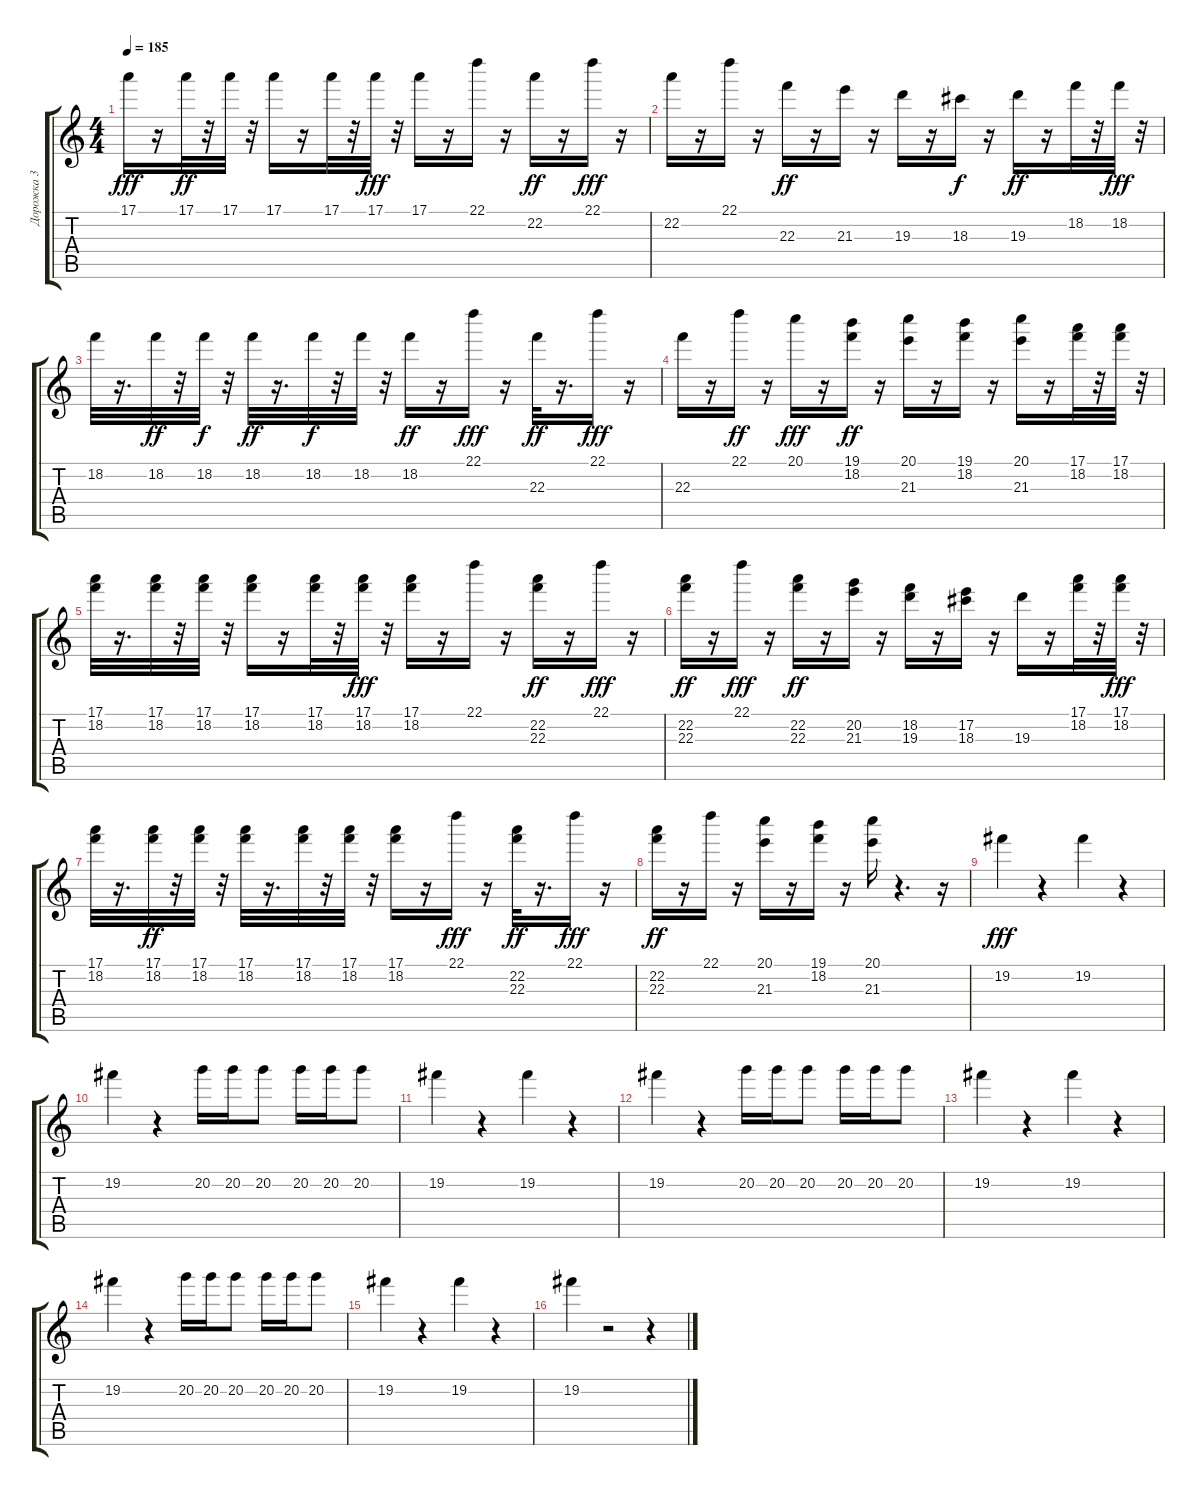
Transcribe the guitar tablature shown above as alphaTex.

\track ("Дорожка 3" "Дорожка 3") {instrument distortionguitar}
\staff {score tabs}
\tuning (E4 B3 G3 D3 A2 E2) {hide}
\ts (4 4)
\tempo 185
\clef g2
\ks c
17.1.16{dy fff} r.16 17.1.32{dy ff} r.32 17.1.32 r.32 17.1.16 r.16 17.1.32 r.32 17.1.32{dy fff} r.32 17.1.16 r.16 22.1.16 r.16 22.2.16{dy ff} r.16 22.1.16{dy fff} r.16 |
22.2.16 r.16 22.1.16 r.16 22.3.16{dy ff} r.16 21.3.16 r.16 19.3.16 r.16 18.3.16{dy f} r.16 19.3.16{dy ff} r.16 18.2.32 r.32 18.2.32{dy fff} r.32 |
18.2.32 r.16{d} 18.2.32{dy ff} r.32 18.2.32{dy f} r.32 18.2.32{dy ff} r.16{d} 18.2.32{dy f} r.32 18.2.32 r.32 18.2.16{dy ff} r.16 22.1.16{dy fff} r.16 22.3.32{dy ff} r.16{d} 22.1.16{dy fff} r.16 |
22.3.16 r.16 22.1.16{dy ff} r.16 20.1.16{dy fff} r.16 (19.1 18.2).16{dy ff} r.16 (20.1 21.3).16 r.16 (19.1 18.2).16 r.16 (20.1 21.3).16 r.16 (17.1 18.2).32 r.32 (17.1 18.2).32 r.32 |
(17.1 18.2).32 r.16{d} (17.1 18.2).32 r.32 (17.1 18.2).32 r.32 (17.1 18.2).16 r.16 (17.1 18.2).32 r.32 (17.1 18.2).32{dy fff} r.32 (17.1 18.2).16 r.16 22.1.16 r.16 (22.2 22.3).16{dy ff} r.16 22.1.16{dy fff} r.16 |
(22.2 22.3).16{dy ff} r.16 22.1.16{dy fff} r.16 (22.2 22.3).16{dy ff} r.16 (20.2 21.3).16 r.16 (18.2 19.3).16 r.16 (17.2 18.3).16 r.16 19.3.16 r.16 (17.1 18.2).32 r.32 (17.1 18.2).32{dy fff} r.32 |
(17.1 18.2).32 r.16{d} (17.1 18.2).32{dy ff} r.32 (17.1 18.2).32 r.32 (17.1 18.2).32 r.16{d} (17.1 18.2).32 r.32 (17.1 18.2).32 r.32 (17.1 18.2).16 r.16 22.1.16{dy fff} r.16 (22.2 22.3).32{dy ff} r.16{d} 22.1.16{dy fff} r.16 |
(22.2 22.3).16{dy ff} r.16 22.1.16 r.16 (20.1 21.3).16 r.16 (19.1 18.2).16 r.16 (20.1 21.3).16 r.4{d} r.16 |
19.2.4{dy fff} r.4 19.2.4 r.4 |
19.2.4 r.4 20.2.16 20.2.16 20.2.8 20.2.16 20.2.16 20.2.8 |
19.2.4 r.4 19.2.4 r.4 |
19.2.4 r.4 20.2.16 20.2.16 20.2.8 20.2.16 20.2.16 20.2.8 |
19.2.4 r.4 19.2.4 r.4 |
19.2.4 r.4 20.2.16 20.2.16 20.2.8 20.2.16 20.2.16 20.2.8 |
19.2.4 r.4 19.2.4 r.4 |
19.2.4 r.2 r.4
